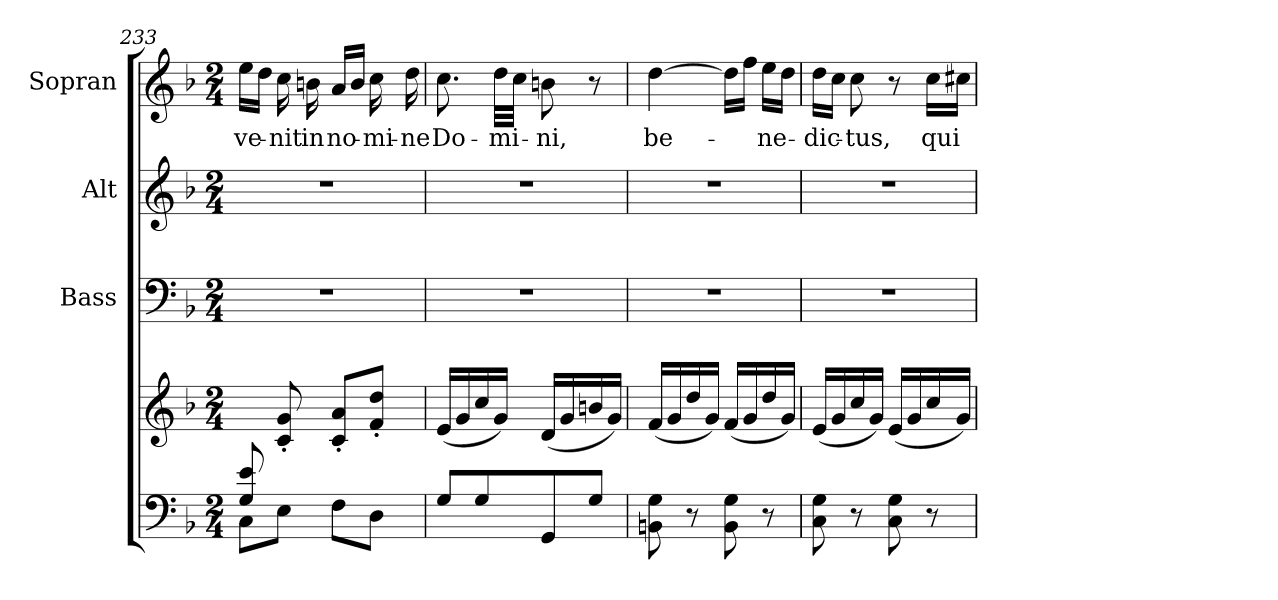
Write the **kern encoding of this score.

**kern	**kern	**kern	**kern	**kern	**text
*part4	*part4	*part3	*part2	*part1	*part1
*staff5	*staff4	*staff3	*staff2	*staff1	*staff1
*	*	*I"Bass	*I"Alt	*I"Sopran	*
*	*	*I'B.	*I'A.	*I'S.	*
*clefF4	*clefG2	*clefF4	*clefG2	*clefG2	*
*k[b-]	*k[b-]	*k[b-]	*k[b-]	*k[b-]	*
*F:	*F:	*F:	*F:	*F:	*
*M2/4	*M2/4	*M2/4	*M2/4	*M2/4	*
=233	=233	=233	=233	=233	=233
*^	*	*	*	*	*
!	!	!	!	!	!	!LO:LY:b
8G/ 8e/	8C\L	8ryy	2r	2r	16ee\LL	ve-
.	.	.	.	.	16dd\JJ	.
!	!	!	!	!	!	!LO:LY:b
4.ryy	8E\J	8c/'< 8g/'<	.	.	16cc\	-nit
!	!	!	!	!	!	!LO:LY:b
.	.	.	.	.	16bn\	in
!	!	!	!	!	!	!LO:LY:b
.	8F\L	8c/'< 8a/'<L	.	.	16a/LL	no-
.	.	.	.	.	16b/JJ	.
!	!	!	!	!	!	!LO:LY:b
.	8D\J	8f/'< 8dd/'<J	.	.	16cc\	-mi-
!	!	!	!	!	!	!LO:LY:b
.	.	.	.	.	16dd\	-ne
*v	*v	*	*	*	*	*
=234	=234	=234	=234	=234	=234
!	!	!	!	!	!LO:LY:b
8G/L	(<16e/LL	2r	2r	8.cc\	Do-
.	16g/	.	.	.	.
8G/	16cc/	.	.	.	.
!	!	!	!	!	!LO:LY:b
.	16g/JJ)	.	.	32dd\LLL	-mi-
.	.	.	.	32cc\JJJ	.
!	!	!	!	!	!LO:LY:b
8GG/	(<16d/LL	.	.	8bn\	-ni,
.	16g/	.	.	.	.
8G/J	16bn/	.	.	8r	.
.	16g/JJ)	.	.	.	.
!!LO:PB:g=z
=235	=235	=235	=235	=235	=235
!	!	!	!	!	!LO:LY:b
8BBn\ 8G\	(<16f/LL	2r	2r	[4dd\	be-
.	16g/	.	.	.	.
8r	16dd/	.	.	.	.
.	16g/JJ)	.	.	.	.
8BB\ 8G\	(<16f/LL	.	.	16dd\LL]	.
.	16g/	.	.	16ff\JJ	.
!	!	!	!	!	!LO:LY:b
8r	16dd/	.	.	16ee\LL	-ne-
.	16g/JJ)	.	.	16dd\JJ	.
=236	=236	=236	=236	=236	=236
!	!	!	!	!	!LO:LY:b
8C\ 8G\	(<16e/LL	2r	2r	16dd\LL	-dic-
.	16g/	.	.	16cc\JJ	.
!	!	!	!	!	!LO:LY:b
8r	16cc/	.	.	8cc\	-tus,
.	16g/JJ)	.	.	.	.
8C\ 8G\	(<16e/LL	.	.	8r	.
.	16g/	.	.	.	.
!	!	!	!	!	!LO:LY:b
8r	16cc/	.	.	16cc\LL	qui
.	16g/JJ)	.	.	16cc#X\JJ	.
=	=	=	=	=	=
*-	*-	*-	*-	*-	*-
